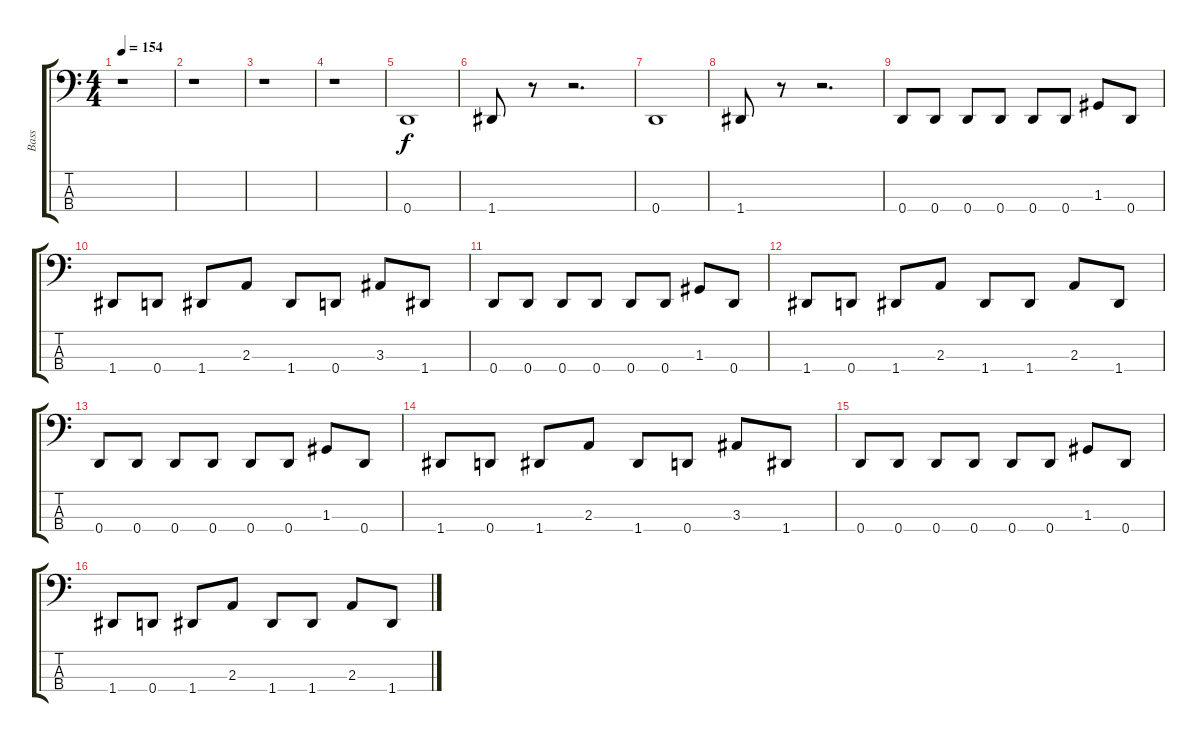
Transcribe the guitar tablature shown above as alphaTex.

\track ("Bass" "Bass") {instrument electricbasspick}
\staff {score tabs}
\tuning (F2 C2 G1 D1) {hide}
\ts (4 4)
\tempo 154
\clef f4
\ks c
r.1{dy f instrument electricbasspick} |
r.1 |
r.1 |
r.1 |
0.4.1 |
1.4.8 r.8 r.2{d} |
0.4.1 |
1.4.8 r.8 r.2{d} |
0.4.8 0.4.8 0.4.8 0.4.8 0.4.8 0.4.8 1.3.8 0.4.8 |
1.4.8 0.4.8 1.4.8 2.3.8 1.4.8 0.4.8 3.3.8 1.4.8 |
0.4.8 0.4.8 0.4.8 0.4.8 0.4.8 0.4.8 1.3.8 0.4.8 |
1.4.8 0.4.8 1.4.8 2.3.8 1.4.8 1.4.8 2.3.8 1.4.8 |
0.4.8 0.4.8 0.4.8 0.4.8 0.4.8 0.4.8 1.3.8 0.4.8 |
1.4.8 0.4.8 1.4.8 2.3.8 1.4.8 0.4.8 3.3.8 1.4.8 |
0.4.8 0.4.8 0.4.8 0.4.8 0.4.8 0.4.8 1.3.8 0.4.8 |
1.4.8 0.4.8 1.4.8 2.3.8 1.4.8 1.4.8 2.3.8 1.4.8
